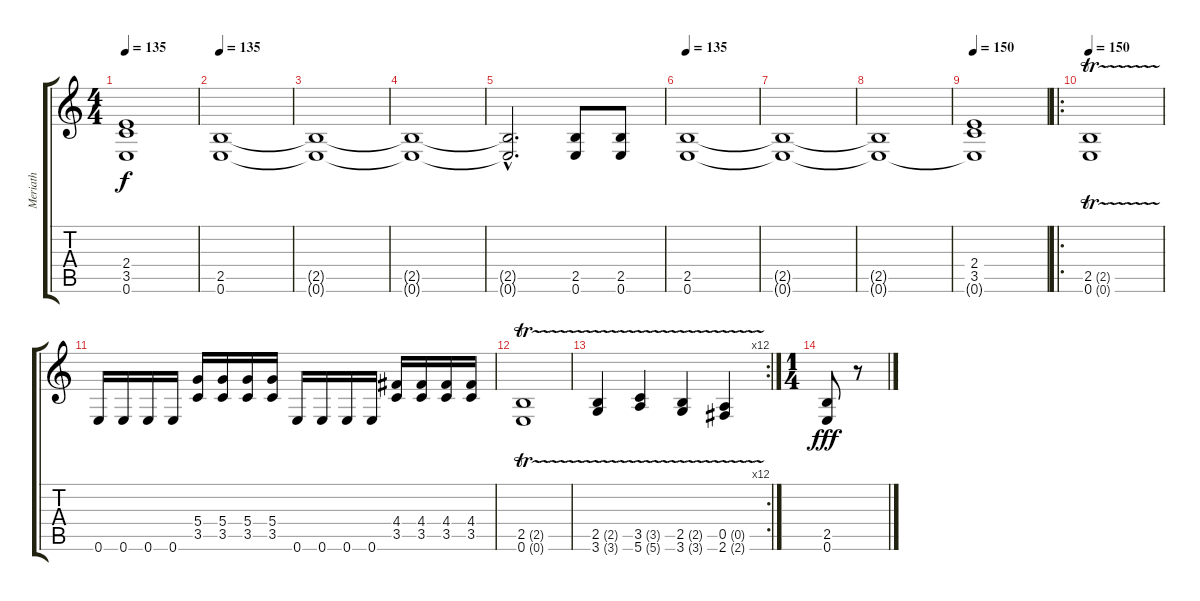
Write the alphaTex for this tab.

\track ("Meriath" "Meriath") {instrument distortionguitar}
\staff {score tabs}
\tuning (E4 B3 G3 D3 A2 E2) {hide}
\ts (4 4)
\tempo 135
\clef g2
\ks c
(2.4 3.5 0.6{t}).1{dy f} |
\tempo 135
(2.5 0.6).1 |
(2.5{t} 0.6{t}).1 |
(2.5{t} 0.6{t}).1 |
(2.5{hac t} 0.6{hac t}).2{d} (2.5 0.6).8 (2.5 0.6).8 |
\tempo 135
(2.5 0.6).1 |
(2.5{t} 0.6{t}).1 |
(2.5{t} 0.6{t}).1 |
\tempo 150
(2.4 3.5 0.6{t}).1 |
\ro
\tempo 150
(2.5{tr (2 16)} 0.6{tr (0 16)}).1 |
0.6.16 0.6.16 0.6.16 0.6.16 (5.4 3.5).16 (5.4 3.5).16 (5.4 3.5).16 (5.4 3.5).16 0.6.16 0.6.16 0.6.16 0.6.16 (4.4 3.5).16 (4.4 3.5).16 (4.4 3.5).16 (4.4 3.5).16 |
(2.5{tr (2 16)} 0.6{tr (0 16)}).1 |
\rc 12
(2.5{tr (2 16)} 3.6{tr (3 16)}).4 (3.5{tr (3 16)} 5.6{tr (5 16)}).4 (2.5{tr (2 16)} 3.6{tr (3 16)}).4 (0.5{tr (0 16)} 2.6{tr (2 16)}).4 |
\ts (1 4)
(2.5 0.6).8{dy fff} r.8
